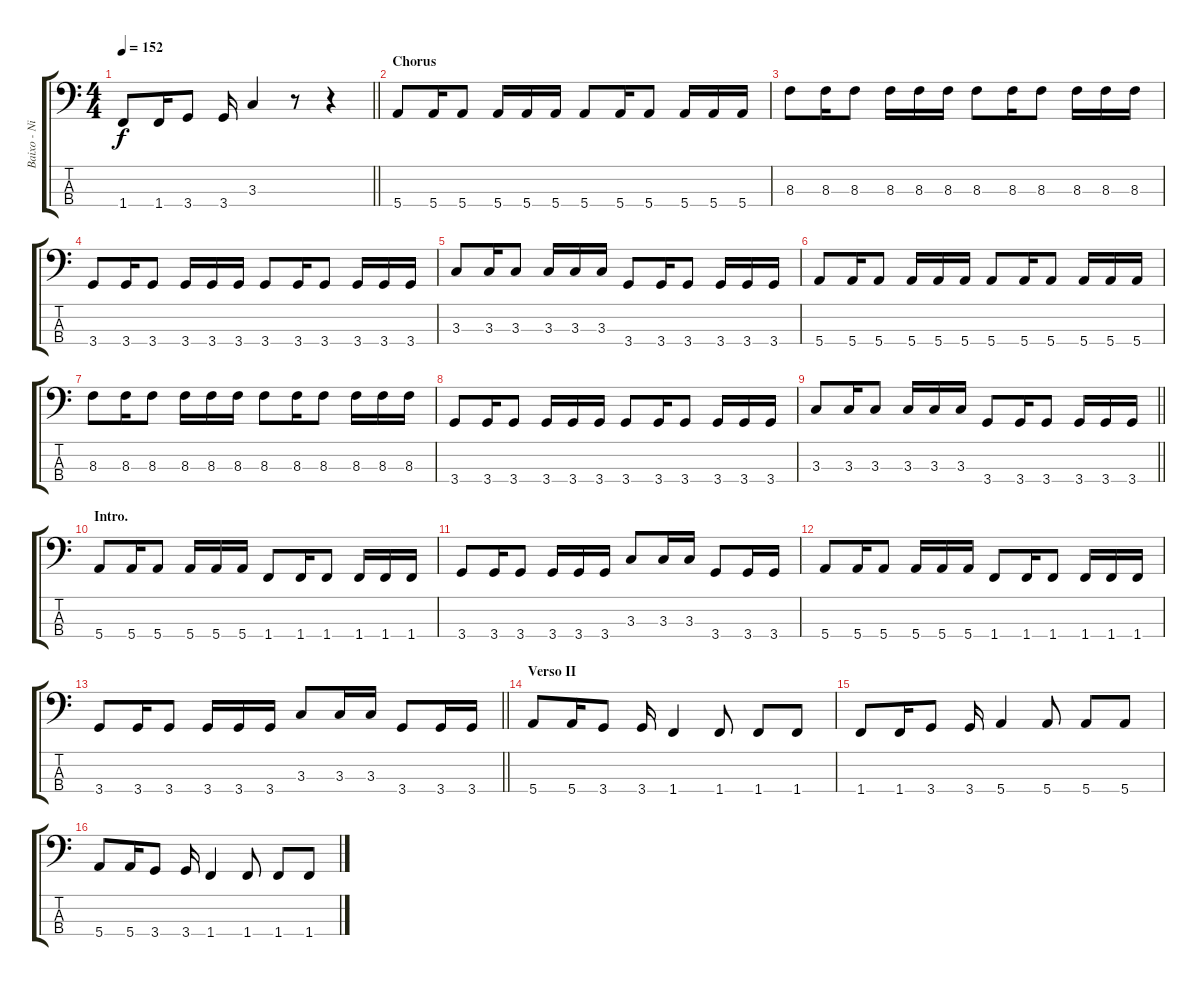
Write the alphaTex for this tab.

\track ("Baixo - Nikola" "Baixo - Ni") {instrument electricbasspick}
\staff {score tabs}
\tuning (G2 D2 A1 E1) {hide}
\ts (4 4)
\tempo 152
\clef f4
\barLineRight lightlight
\ks c
1.4.8{dy f} 1.4.16 3.4.8 3.4.16 3.3.4 r.8 r.4 |
\section ("" "Chorus")
5.4.8 5.4.16 5.4.8 5.4.16 5.4.16 5.4.16 5.4.8 5.4.16 5.4.8 5.4.16 5.4.16 5.4.16 |
8.3.8 8.3.16 8.3.8 8.3.16 8.3.16 8.3.16 8.3.8 8.3.16 8.3.8 8.3.16 8.3.16 8.3.16 |
3.4.8 3.4.16 3.4.8 3.4.16 3.4.16 3.4.16 3.4.8 3.4.16 3.4.8 3.4.16 3.4.16 3.4.16 |
3.3.8 3.3.16 3.3.8 3.3.16 3.3.16 3.3.16 3.4.8 3.4.16 3.4.8 3.4.16 3.4.16 3.4.16 |
5.4.8 5.4.16 5.4.8 5.4.16 5.4.16 5.4.16 5.4.8 5.4.16 5.4.8 5.4.16 5.4.16 5.4.16 |
8.3.8 8.3.16 8.3.8 8.3.16 8.3.16 8.3.16 8.3.8 8.3.16 8.3.8 8.3.16 8.3.16 8.3.16 |
3.4.8 3.4.16 3.4.8 3.4.16 3.4.16 3.4.16 3.4.8 3.4.16 3.4.8 3.4.16 3.4.16 3.4.16 |
\barLineRight lightlight
3.3.8 3.3.16 3.3.8 3.3.16 3.3.16 3.3.16 3.4.8 3.4.16 3.4.8 3.4.16 3.4.16 3.4.16 |
\section ("" "Intro.")
5.4.8 5.4.16 5.4.8 5.4.16 5.4.16 5.4.16 1.4.8 1.4.16 1.4.8 1.4.16 1.4.16 1.4.16 |
3.4.8 3.4.16 3.4.8 3.4.16 3.4.16 3.4.16 3.3.8 3.3.16 3.3.16 3.4.8 3.4.16 3.4.16 |
5.4.8 5.4.16 5.4.8 5.4.16 5.4.16 5.4.16 1.4.8 1.4.16 1.4.8 1.4.16 1.4.16 1.4.16 |
\barLineRight lightlight
3.4.8 3.4.16 3.4.8 3.4.16 3.4.16 3.4.16 3.3.8 3.3.16 3.3.16 3.4.8 3.4.16 3.4.16 |
\section ("" "Verso II")
5.4.8 5.4.16 3.4.8 3.4.16 1.4.4 1.4.8 1.4.8 1.4.8 |
1.4.8 1.4.16 3.4.8 3.4.16 5.4.4 5.4.8 5.4.8 5.4.8 |
5.4.8 5.4.16 3.4.8 3.4.16 1.4.4 1.4.8 1.4.8 1.4.8
